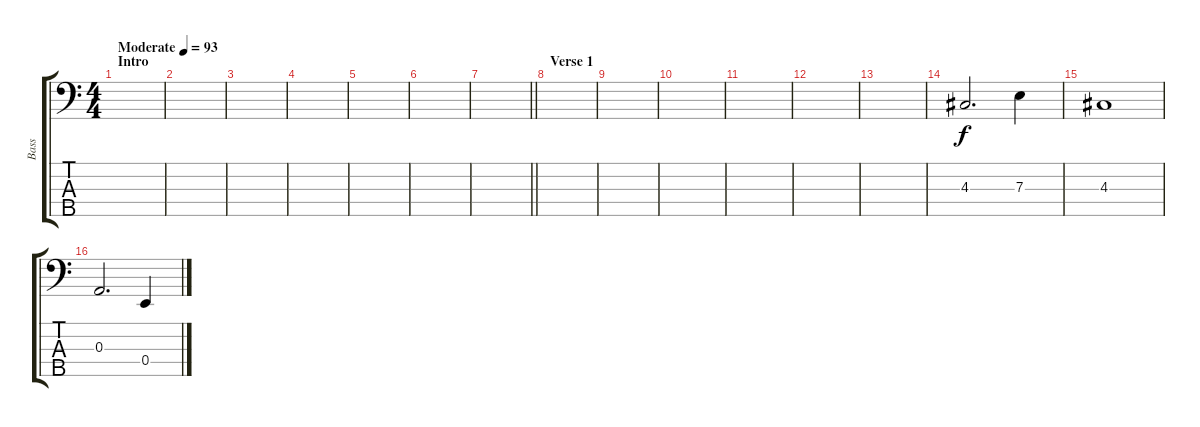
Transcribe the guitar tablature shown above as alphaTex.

\track ("Bass" "Bass") {instrument electricbassfinger}
\staff {score tabs}
\tuning (G2 D2 A1 E1 B0) {hide}
\ts (4 4)
\section ("" "Intro")
\tempo (93 "Moderate")
\clef f4
\ks c
|
|
|
|
|
|
\barLineRight lightlight
|
\section ("" "Verse 1")
|
|
|
|
|
|
4.3.2{d} 7.3.4 |
4.3.1 |
0.3.2{d} 0.4.4
